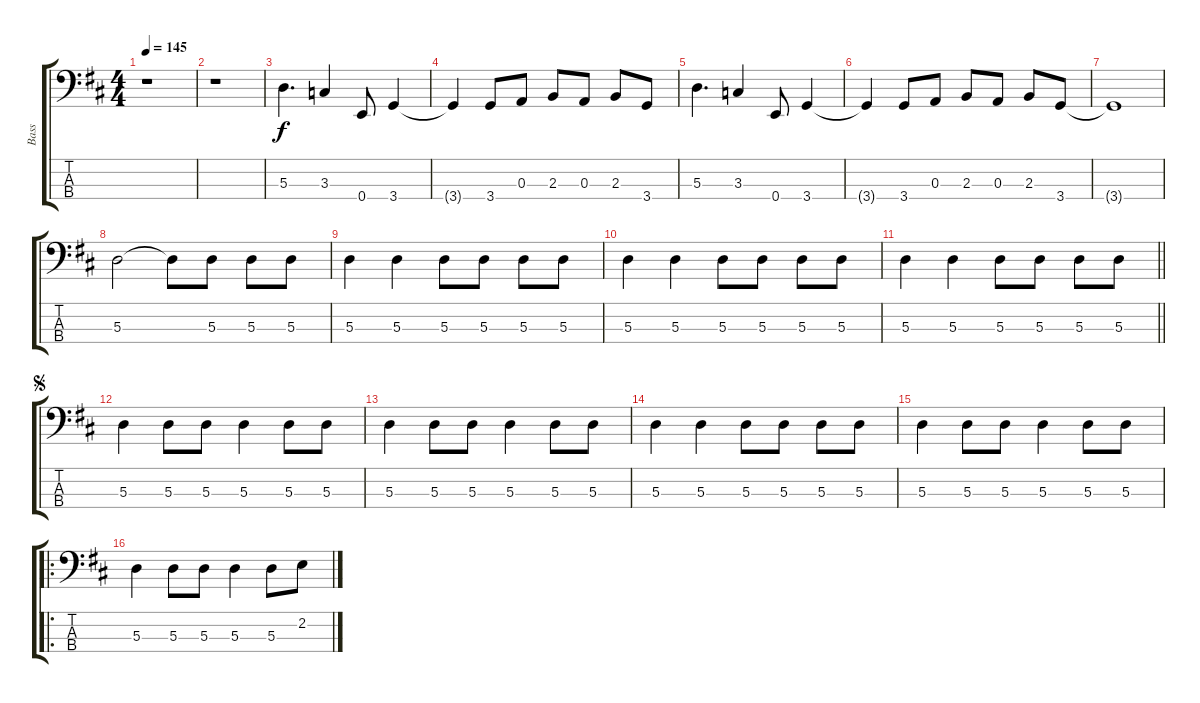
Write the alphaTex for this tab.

\track ("Bass" "Bass") {instrument electricbassfinger}
\staff {score tabs}
\tuning (G2 D2 A1 E1) {hide}
\ts (4 4)
\tempo 145
\clef f4
\ks d
r.1{dy f instrument electricbassfinger} |
r.1 |
5.3.4{d} 3.3.4 0.4.8 3.4.4 |
3.4{t}.4 3.4.8 0.3.8 2.3.8 0.3.8 2.3.8 3.4.8 |
5.3.4{d} 3.3.4 0.4.8 3.4.4 |
3.4{t}.4 3.4.8 0.3.8 2.3.8 0.3.8 2.3.8 3.4.8 |
3.4{t}.1 |
5.3.2 5.3{t}.8 5.3.8 5.3.8 5.3.8 |
5.3.4 5.3.4 5.3.8 5.3.8 5.3.8 5.3.8 |
5.3.4 5.3.4 5.3.8 5.3.8 5.3.8 5.3.8 |
\barLineRight lightlight
5.3.4 5.3.4 5.3.8 5.3.8 5.3.8 5.3.8 |
\jump segno
5.3.4 5.3.8 5.3.8 5.3.4 5.3.8 5.3.8 |
5.3.4 5.3.8 5.3.8 5.3.4 5.3.8 5.3.8 |
5.3.4 5.3.4 5.3.8 5.3.8 5.3.8 5.3.8 |
5.3.4 5.3.8 5.3.8 5.3.4 5.3.8 5.3.8 |
\ro
5.3.4 5.3.8 5.3.8 5.3.4 5.3.8 2.2.8
